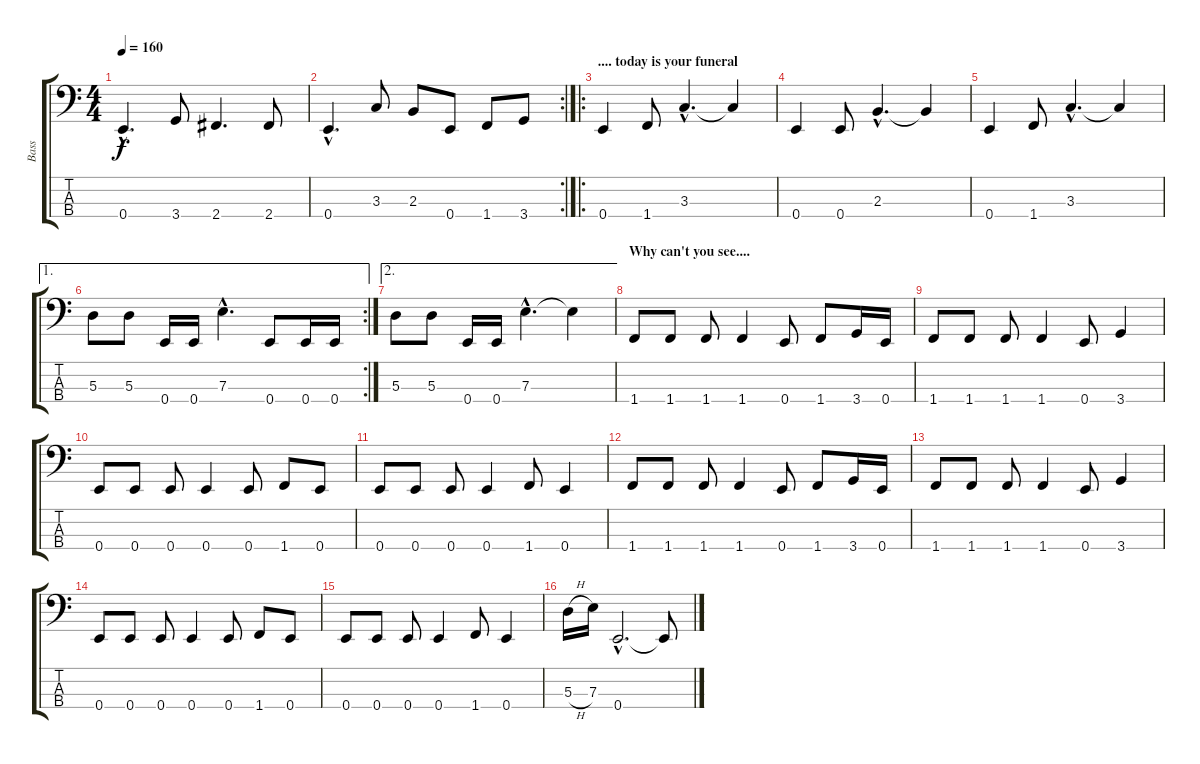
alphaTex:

\track ("Bass" "Bass") {instrument electricbassfinger}
\staff {score tabs}
\tuning (G2 D2 A1 E1) {hide}
\ts (4 4)
\tempo 160
\clef f4
\ks c
0.4{hac}.4{d dy f} 3.4.8 2.4.4{d} 2.4.8 |
\rc 2
0.4{hac}.4{d} 3.3.8 2.3.8 0.4.8 1.4.8 3.4.8 |
\ro
\section ("" ".... today is your funeral")
0.4.4 1.4.8 3.3{hac}.4{d} 3.3{t}.4 |
0.4.4 0.4.8 2.3{hac}.4{d} 2.3{t}.4 |
0.4.4 1.4.8 3.3{hac}.4{d} 3.3{t}.4 |
\ae 1
\rc 2
5.3.8 5.3.8 0.4.16 0.4.16 7.3{hac}.4{d} 0.4.8 0.4.16 0.4.16 |
\ae 2
5.3.8 5.3.8 0.4.16 0.4.16 7.3{hac}.4{d} 7.3{t}.4 |
\section ("" "Why can't you see....")
1.4.8 1.4.8 1.4.8 1.4.4 0.4.8 1.4.8 3.4.16 0.4.16 |
1.4.8 1.4.8 1.4.8 1.4.4 0.4.8 3.4.4 |
0.4.8 0.4.8 0.4.8 0.4.4 0.4.8 1.4.8 0.4.8 |
0.4.8 0.4.8 0.4.8 0.4.4 1.4.8 0.4.4 |
1.4.8 1.4.8 1.4.8 1.4.4 0.4.8 1.4.8 3.4.16 0.4.16 |
1.4.8 1.4.8 1.4.8 1.4.4 0.4.8 3.4.4 |
0.4.8 0.4.8 0.4.8 0.4.4 0.4.8 1.4.8 0.4.8 |
0.4.8 0.4.8 0.4.8 0.4.4 1.4.8 0.4.4 |
5.3{h}.16 7.3.16 0.4{hac}.2{d} 0.4{t}.8
